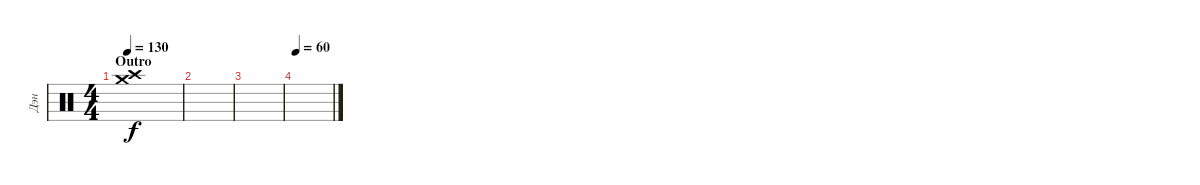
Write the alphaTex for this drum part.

\track ("Дэн" "Дэн") {instrument percussion}
\staff {score}
\articulation defaults
\ts (4 4)
\section ("" "Outro")
\tempo 130
\clef neutral
\ks c
("Crash high (hit)" "Crash medium (hit)").1{dy f} |
|
|
\tempo 60
